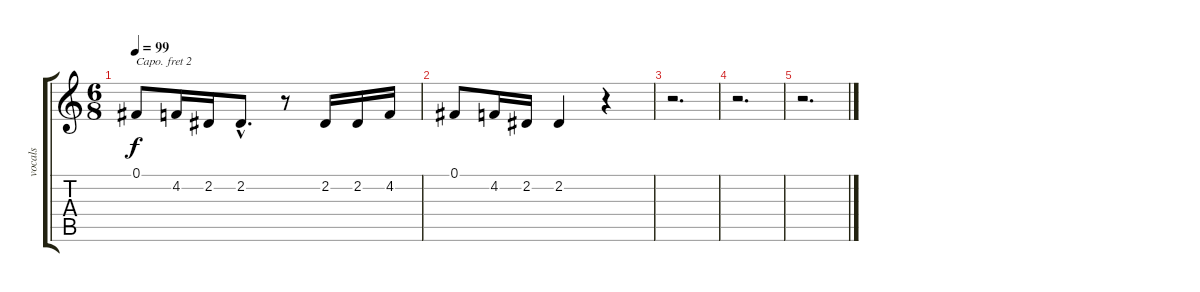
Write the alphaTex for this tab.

\track ("vocals" "vocals") {instrument flute}
\staff {score tabs}
\capo 2
\tuning (E4 B3 G3 D3 A2 E2) {hide}
\ts (6 8)
\tempo 99
\clef g2
\ks c
0.1.8{dy f} 4.2.16 2.2.16 2.2{hac}.8{d} r.8 2.2.16 2.2.16 4.2.16 |
0.1.8 4.2.16 2.2.16 2.2.4 r.4 |
r.2{d} |
r.2{d} |
r.2{d}
